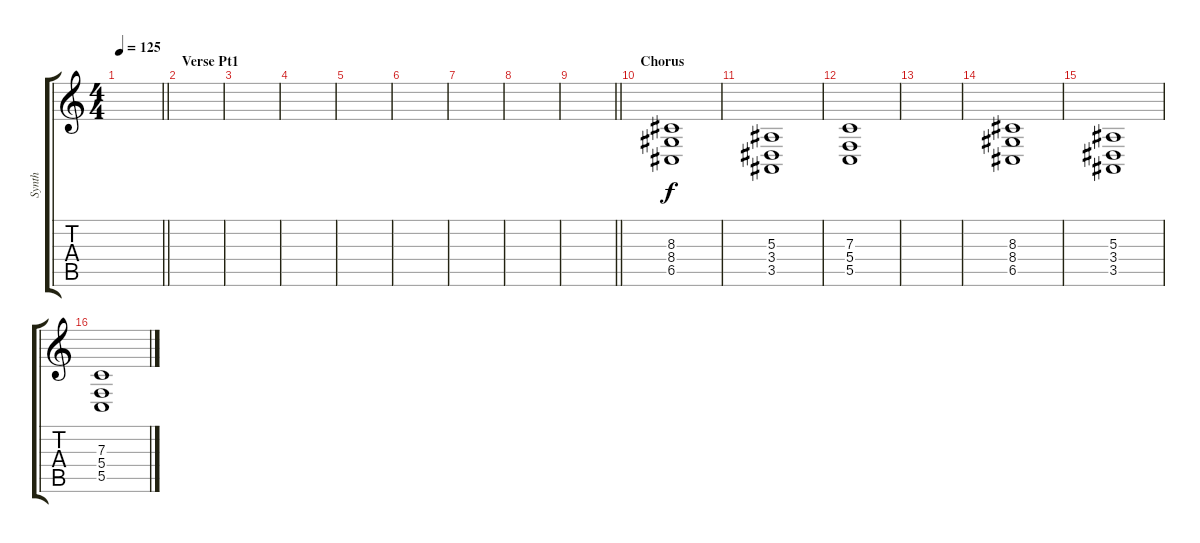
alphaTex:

\track ("Synth" "Synth") {instrument synthstrings1}
\staff {score tabs}
\tuning (D4 A3 F3 C3 G2 C2) {hide}
\ts (4 4)
\tempo 125
\clef g2
\barLineRight lightlight
\ks c
|
\section ("" "Verse Pt1")
|
|
|
|
|
|
|
\barLineRight lightlight
|
\section ("" "Chorus")
(8.3 8.4 6.5).1{volume 12} |
(5.3 3.4 3.5).1 |
(7.3 5.4 5.5).1 |
|
(8.3 8.4 6.5).1 |
(5.3 3.4 3.5).1 |
(7.3 5.4 5.5).1
